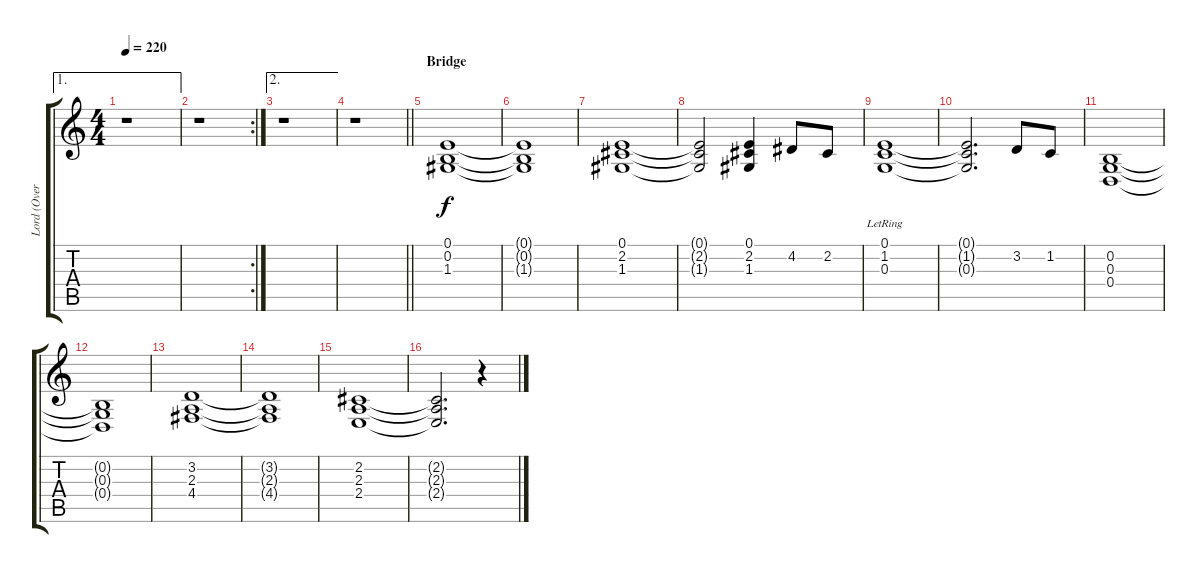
\track ("Lord (Overdub)" "Lord (Over") {instrument rockorgan}
\staff {score tabs}
\tuning (E4 B3 G3 D3 A2 E2) {hide}
\ae 1
\ts (4 4)
\tempo 220
\clef g2
\ks c
r.1{dy f} |
\rc 2
r.1 |
\ae 2
r.1 |
\barLineRight lightlight
r.1 |
\section ("" "Bridge")
(0.1 0.2 1.3).1 |
(0.1{t} 0.2{t} 1.3{t}).1 |
(0.1 2.2 1.3).1 |
(0.1{t} 2.2{t} 1.3{t}).2 (0.1 2.2 1.3).4 4.2.8 2.2.8 |
(0.1 1.2 0.3{lr}).1 |
(0.1{t} 1.2{t} 0.3{t}).2{d} 3.2.8 1.2.8 |
(0.2 0.3 0.4).1 |
(0.2{t} 0.3{t} 0.4{t}).1 |
(3.2 2.3 4.4).1 |
(3.2{t} 2.3{t} 4.4{t}).1 |
(2.2 2.3 2.4).1 |
(2.2{t} 2.3{t} 2.4{t}).2{d} r.4
